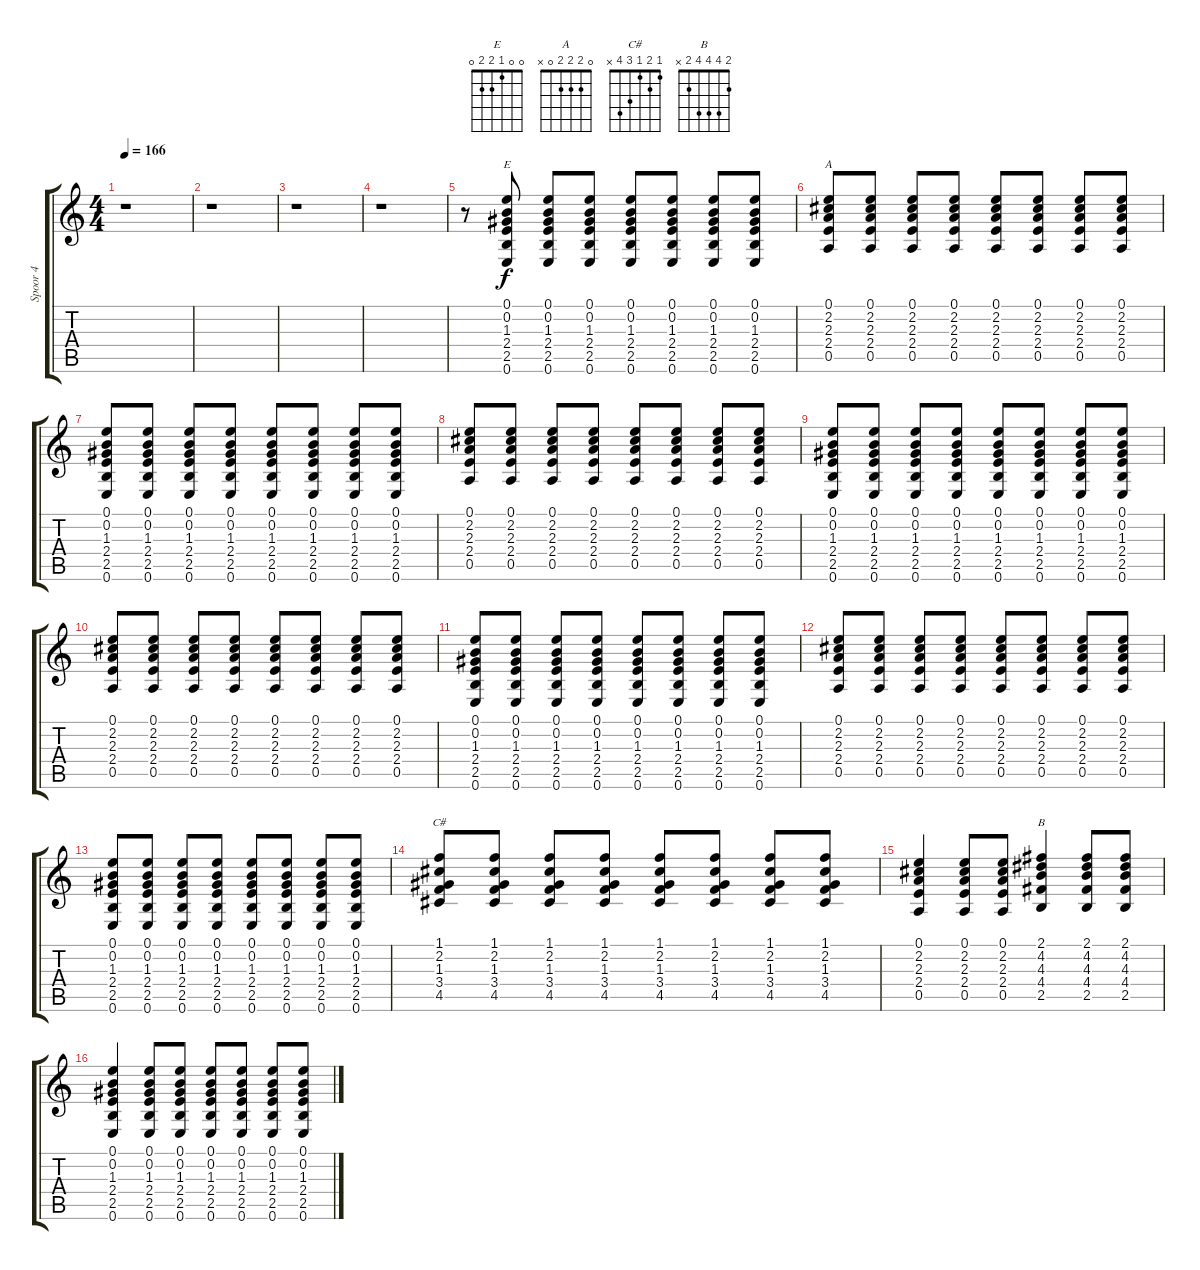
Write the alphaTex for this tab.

\track ("Spoor 4" "Spoor 4") {instrument overdrivenguitar}
\staff {score tabs}
\tuning (E4 B3 G3 D3 A2 E2) {hide}
\chord ("E" 0 0 1 2 2 0)
\chord ("A" 0 2 2 2 0 x)
\chord ("C#" 1 2 1 3 4 x)
\chord ("B" 2 4 4 4 2 x)
\ts (4 4)
\tempo 166
\clef g2
\ks c
r.1{dy f} |
r.1 |
r.1 |
r.1 |
r.8 (0.1 0.2 1.3 2.4 2.5 0.6).8{ch "E"} (0.1 0.2 1.3 2.4 2.5 0.6).8 (0.1 0.2 1.3 2.4 2.5 0.6).8 (0.1 0.2 1.3 2.4 2.5 0.6).8 (0.1 0.2 1.3 2.4 2.5 0.6).8 (0.1 0.2 1.3 2.4 2.5 0.6).8 (0.1 0.2 1.3 2.4 2.5 0.6).8 |
(0.1 2.2 2.3 2.4 0.5).8{ch "A"} (0.1 2.2 2.3 2.4 0.5).8 (0.1 2.2 2.3 2.4 0.5).8 (0.1 2.2 2.3 2.4 0.5).8 (0.1 2.2 2.3 2.4 0.5).8 (0.1 2.2 2.3 2.4 0.5).8 (0.1 2.2 2.3 2.4 0.5).8 (0.1 2.2 2.3 2.4 0.5).8 |
(0.1 0.2 1.3 2.4 2.5 0.6).8 (0.1 0.2 1.3 2.4 2.5 0.6).8 (0.1 0.2 1.3 2.4 2.5 0.6).8 (0.1 0.2 1.3 2.4 2.5 0.6).8 (0.1 0.2 1.3 2.4 2.5 0.6).8 (0.1 0.2 1.3 2.4 2.5 0.6).8 (0.1 0.2 1.3 2.4 2.5 0.6).8 (0.1 0.2 1.3 2.4 2.5 0.6).8 |
(0.1 2.2 2.3 2.4 0.5).8 (0.1 2.2 2.3 2.4 0.5).8 (0.1 2.2 2.3 2.4 0.5).8 (0.1 2.2 2.3 2.4 0.5).8 (0.1 2.2 2.3 2.4 0.5).8 (0.1 2.2 2.3 2.4 0.5).8 (0.1 2.2 2.3 2.4 0.5).8 (0.1 2.2 2.3 2.4 0.5).8 |
(0.1 0.2 1.3 2.4 2.5 0.6).8 (0.1 0.2 1.3 2.4 2.5 0.6).8 (0.1 0.2 1.3 2.4 2.5 0.6).8 (0.1 0.2 1.3 2.4 2.5 0.6).8 (0.1 0.2 1.3 2.4 2.5 0.6).8 (0.1 0.2 1.3 2.4 2.5 0.6).8 (0.1 0.2 1.3 2.4 2.5 0.6).8 (0.1 0.2 1.3 2.4 2.5 0.6).8 |
(0.1 2.2 2.3 2.4 0.5).8 (0.1 2.2 2.3 2.4 0.5).8 (0.1 2.2 2.3 2.4 0.5).8 (0.1 2.2 2.3 2.4 0.5).8 (0.1 2.2 2.3 2.4 0.5).8 (0.1 2.2 2.3 2.4 0.5).8 (0.1 2.2 2.3 2.4 0.5).8 (0.1 2.2 2.3 2.4 0.5).8 |
(0.1 0.2 1.3 2.4 2.5 0.6).8 (0.1 0.2 1.3 2.4 2.5 0.6).8 (0.1 0.2 1.3 2.4 2.5 0.6).8 (0.1 0.2 1.3 2.4 2.5 0.6).8 (0.1 0.2 1.3 2.4 2.5 0.6).8 (0.1 0.2 1.3 2.4 2.5 0.6).8 (0.1 0.2 1.3 2.4 2.5 0.6).8 (0.1 0.2 1.3 2.4 2.5 0.6).8 |
(0.1 2.2 2.3 2.4 0.5).8 (0.1 2.2 2.3 2.4 0.5).8 (0.1 2.2 2.3 2.4 0.5).8 (0.1 2.2 2.3 2.4 0.5).8 (0.1 2.2 2.3 2.4 0.5).8 (0.1 2.2 2.3 2.4 0.5).8 (0.1 2.2 2.3 2.4 0.5).8 (0.1 2.2 2.3 2.4 0.5).8 |
(0.1 0.2 1.3 2.4 2.5 0.6).8 (0.1 0.2 1.3 2.4 2.5 0.6).8 (0.1 0.2 1.3 2.4 2.5 0.6).8 (0.1 0.2 1.3 2.4 2.5 0.6).8 (0.1 0.2 1.3 2.4 2.5 0.6).8 (0.1 0.2 1.3 2.4 2.5 0.6).8 (0.1 0.2 1.3 2.4 2.5 0.6).8 (0.1 0.2 1.3 2.4 2.5 0.6).8 |
(1.1 2.2 1.3 3.4 4.5).8{ch "C#"} (1.1 2.2 1.3 3.4 4.5).8 (1.1 2.2 1.3 3.4 4.5).8 (1.1 2.2 1.3 3.4 4.5).8 (1.1 2.2 1.3 3.4 4.5).8 (1.1 2.2 1.3 3.4 4.5).8 (1.1 2.2 1.3 3.4 4.5).8 (1.1 2.2 1.3 3.4 4.5).8 |
(0.1 2.2 2.3 2.4 0.5).4 (0.1 2.2 2.3 2.4 0.5).8 (0.1 2.2 2.3 2.4 0.5).8 (2.1 4.2 4.3 4.4 2.5).4{ch "B"} (2.1 4.2 4.3 4.4 2.5).8 (2.1 4.2 4.3 4.4 2.5).8 |
(0.1 0.2 1.3 2.4 2.5 0.6).4 (0.1 0.2 1.3 2.4 2.5 0.6).8 (0.1 0.2 1.3 2.4 2.5 0.6).8 (0.1 0.2 1.3 2.4 2.5 0.6).8 (0.1 0.2 1.3 2.4 2.5 0.6).8 (0.1 0.2 1.3 2.4 2.5 0.6).8 (0.1 0.2 1.3 2.4 2.5 0.6).8
